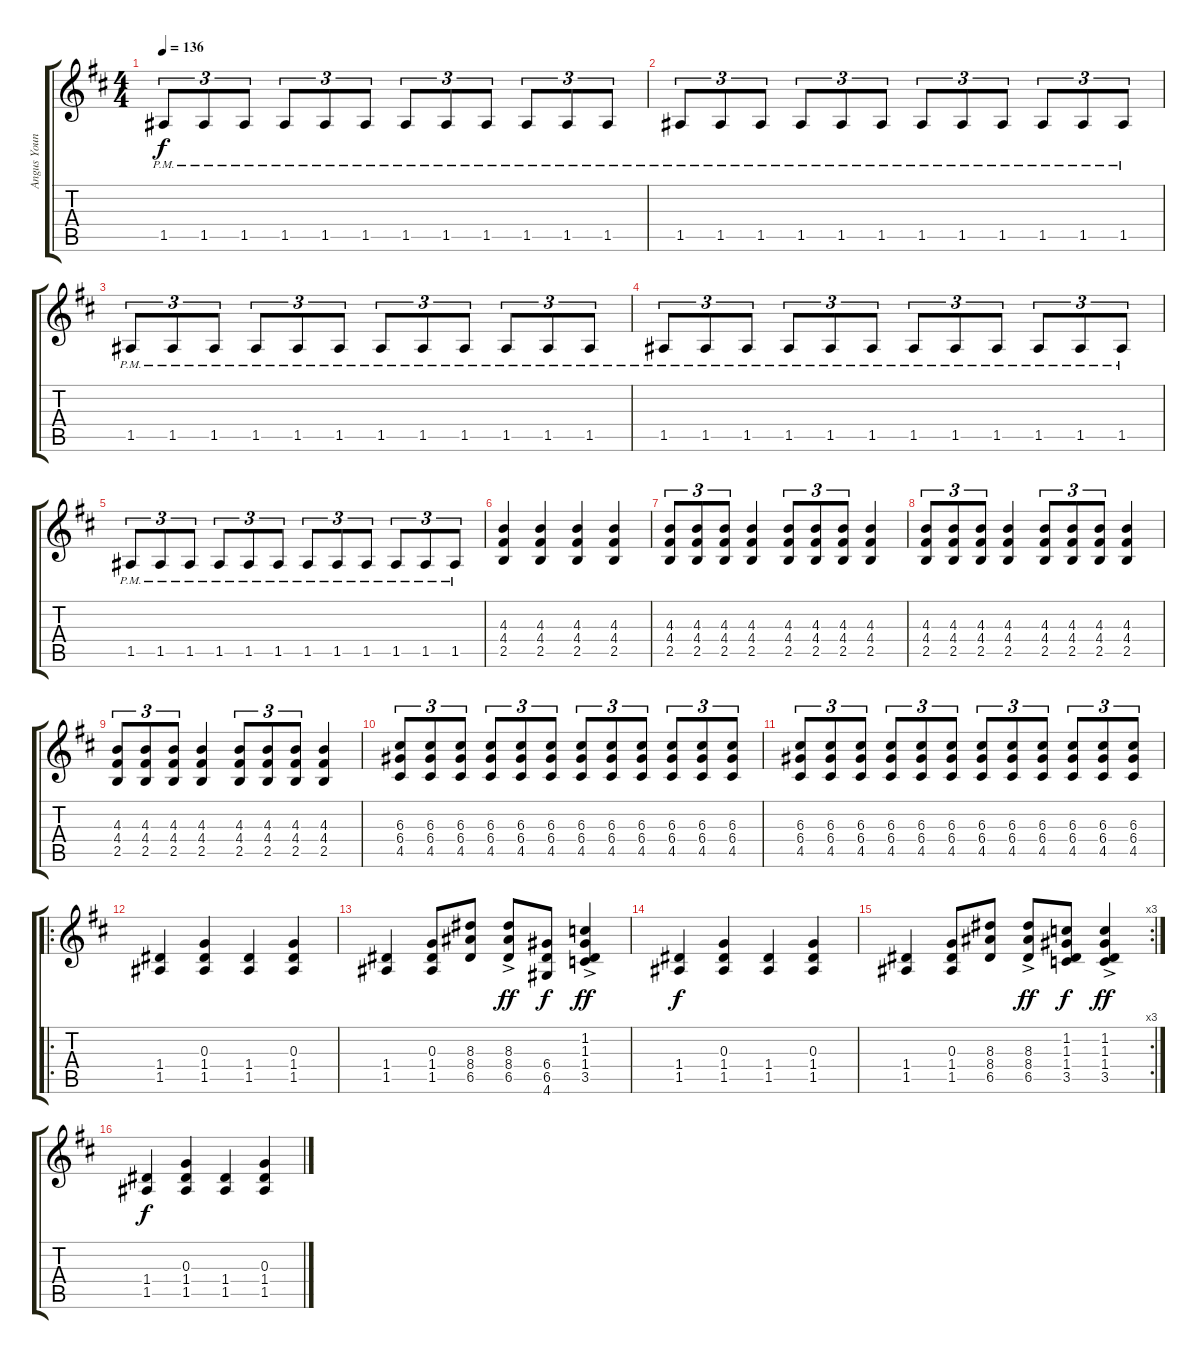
\track ("Angus Young" "Angus Youn") {instrument distortionguitar}
\staff {score tabs}
\tuning (E4 B3 G3 D3 A2 E2) {hide}
\ts (4 4)
\tempo 136
\clef g2
\ks d
1.5{pm}.8{tu (3 2) dy f} 1.5{pm}.8{tu (3 2)} 1.5{pm}.8{tu (3 2)} 1.5{pm}.8{tu (3 2)} 1.5{pm}.8{tu (3 2)} 1.5{pm}.8{tu (3 2)} 1.5{pm}.8{tu (3 2)} 1.5{pm}.8{tu (3 2)} 1.5{pm}.8{tu (3 2)} 1.5{pm}.8{tu (3 2)} 1.5{pm}.8{tu (3 2)} 1.5{pm}.8{tu (3 2)} |
1.5{pm}.8{tu (3 2)} 1.5{pm}.8{tu (3 2)} 1.5{pm}.8{tu (3 2)} 1.5{pm}.8{tu (3 2)} 1.5{pm}.8{tu (3 2)} 1.5{pm}.8{tu (3 2)} 1.5{pm}.8{tu (3 2)} 1.5{pm}.8{tu (3 2)} 1.5{pm}.8{tu (3 2)} 1.5{pm}.8{tu (3 2)} 1.5{pm}.8{tu (3 2)} 1.5{pm}.8{tu (3 2)} |
1.5{pm}.8{tu (3 2)} 1.5{pm}.8{tu (3 2)} 1.5{pm}.8{tu (3 2)} 1.5{pm}.8{tu (3 2)} 1.5{pm}.8{tu (3 2)} 1.5{pm}.8{tu (3 2)} 1.5{pm}.8{tu (3 2)} 1.5{pm}.8{tu (3 2)} 1.5{pm}.8{tu (3 2)} 1.5{pm}.8{tu (3 2)} 1.5{pm}.8{tu (3 2)} 1.5{pm}.8{tu (3 2)} |
1.5{pm}.8{tu (3 2)} 1.5{pm}.8{tu (3 2)} 1.5{pm}.8{tu (3 2)} 1.5{pm}.8{tu (3 2)} 1.5{pm}.8{tu (3 2)} 1.5{pm}.8{tu (3 2)} 1.5{pm}.8{tu (3 2)} 1.5{pm}.8{tu (3 2)} 1.5{pm}.8{tu (3 2)} 1.5{pm}.8{tu (3 2)} 1.5{pm}.8{tu (3 2)} 1.5{pm}.8{tu (3 2)} |
1.5{pm}.8{tu (3 2)} 1.5{pm}.8{tu (3 2)} 1.5{pm}.8{tu (3 2)} 1.5{pm}.8{tu (3 2)} 1.5{pm}.8{tu (3 2)} 1.5{pm}.8{tu (3 2)} 1.5{pm}.8{tu (3 2)} 1.5{pm}.8{tu (3 2)} 1.5{pm}.8{tu (3 2)} 1.5{pm}.8{tu (3 2)} 1.5{pm}.8{tu (3 2)} 1.5{pm}.8{tu (3 2)} |
(4.3 4.4 2.5).4 (4.3 4.4 2.5).4 (4.3 4.4 2.5).4 (4.3 4.4 2.5).4 |
(4.3 4.4 2.5).8{tu (3 2)} (4.3 4.4 2.5).8{tu (3 2)} (4.3 4.4 2.5).8{tu (3 2)} (4.3 4.4 2.5).4 (4.3 4.4 2.5).8{tu (3 2)} (4.3 4.4 2.5).8{tu (3 2)} (4.3 4.4 2.5).8{tu (3 2)} (4.3 4.4 2.5).4 |
(4.3 4.4 2.5).8{tu (3 2)} (4.3 4.4 2.5).8{tu (3 2)} (4.3 4.4 2.5).8{tu (3 2)} (4.3 4.4 2.5).4 (4.3 4.4 2.5).8{tu (3 2)} (4.3 4.4 2.5).8{tu (3 2)} (4.3 4.4 2.5).8{tu (3 2)} (4.3 4.4 2.5).4 |
(4.3 4.4 2.5).8{tu (3 2)} (4.3 4.4 2.5).8{tu (3 2)} (4.3 4.4 2.5).8{tu (3 2)} (4.3 4.4 2.5).4 (4.3 4.4 2.5).8{tu (3 2)} (4.3 4.4 2.5).8{tu (3 2)} (4.3 4.4 2.5).8{tu (3 2)} (4.3 4.4 2.5).4 |
(6.3 6.4 4.5).8{tu (3 2)} (6.3 6.4 4.5).8{tu (3 2)} (6.3 6.4 4.5).8{tu (3 2)} (6.3 6.4 4.5).8{tu (3 2)} (6.3 6.4 4.5).8{tu (3 2)} (6.3 6.4 4.5).8{tu (3 2)} (6.3 6.4 4.5).8{tu (3 2)} (6.3 6.4 4.5).8{tu (3 2)} (6.3 6.4 4.5).8{tu (3 2)} (6.3 6.4 4.5).8{tu (3 2)} (6.3 6.4 4.5).8{tu (3 2)} (6.3 6.4 4.5).8{tu (3 2)} |
(6.3 6.4 4.5).8{tu (3 2)} (6.3 6.4 4.5).8{tu (3 2)} (6.3 6.4 4.5).8{tu (3 2)} (6.3 6.4 4.5).8{tu (3 2)} (6.3 6.4 4.5).8{tu (3 2)} (6.3 6.4 4.5).8{tu (3 2)} (6.3 6.4 4.5).8{tu (3 2)} (6.3 6.4 4.5).8{tu (3 2)} (6.3 6.4 4.5).8{tu (3 2)} (6.3 6.4 4.5).8{tu (3 2)} (6.3 6.4 4.5).8{tu (3 2)} (6.3 6.4 4.5).8{tu (3 2)} |
\ro
(1.4 1.5).4 (0.3 1.4 1.5).4 (1.4 1.5).4 (0.3 1.4 1.5).4 |
(1.4 1.5).4 (0.3 1.4 1.5).8 (8.3 8.4 6.5).8 (8.3{ac} 8.4{ac} 6.5).8{dy ff} (6.4 6.5 4.6).8{dy f} (1.2{ac} 1.3{ac} 1.4{ac} 3.5{ac}).4{dy ff} |
(1.4 1.5).4{dy f} (0.3 1.4 1.5).4 (1.4 1.5).4 (0.3 1.4 1.5).4 |
\rc 3
(1.4 1.5).4 (0.3 1.4 1.5).8 (8.3 8.4 6.5).8 (8.3{ac} 8.4{ac} 6.5).8{dy ff} (1.2 1.3 1.4 3.5).8{dy f} (1.2{ac} 1.3{ac} 1.4{ac} 3.5{ac}).4{dy ff} |
(1.4 1.5).4{dy f} (0.3 1.4 1.5).4 (1.4 1.5).4 (0.3 1.4 1.5).4
